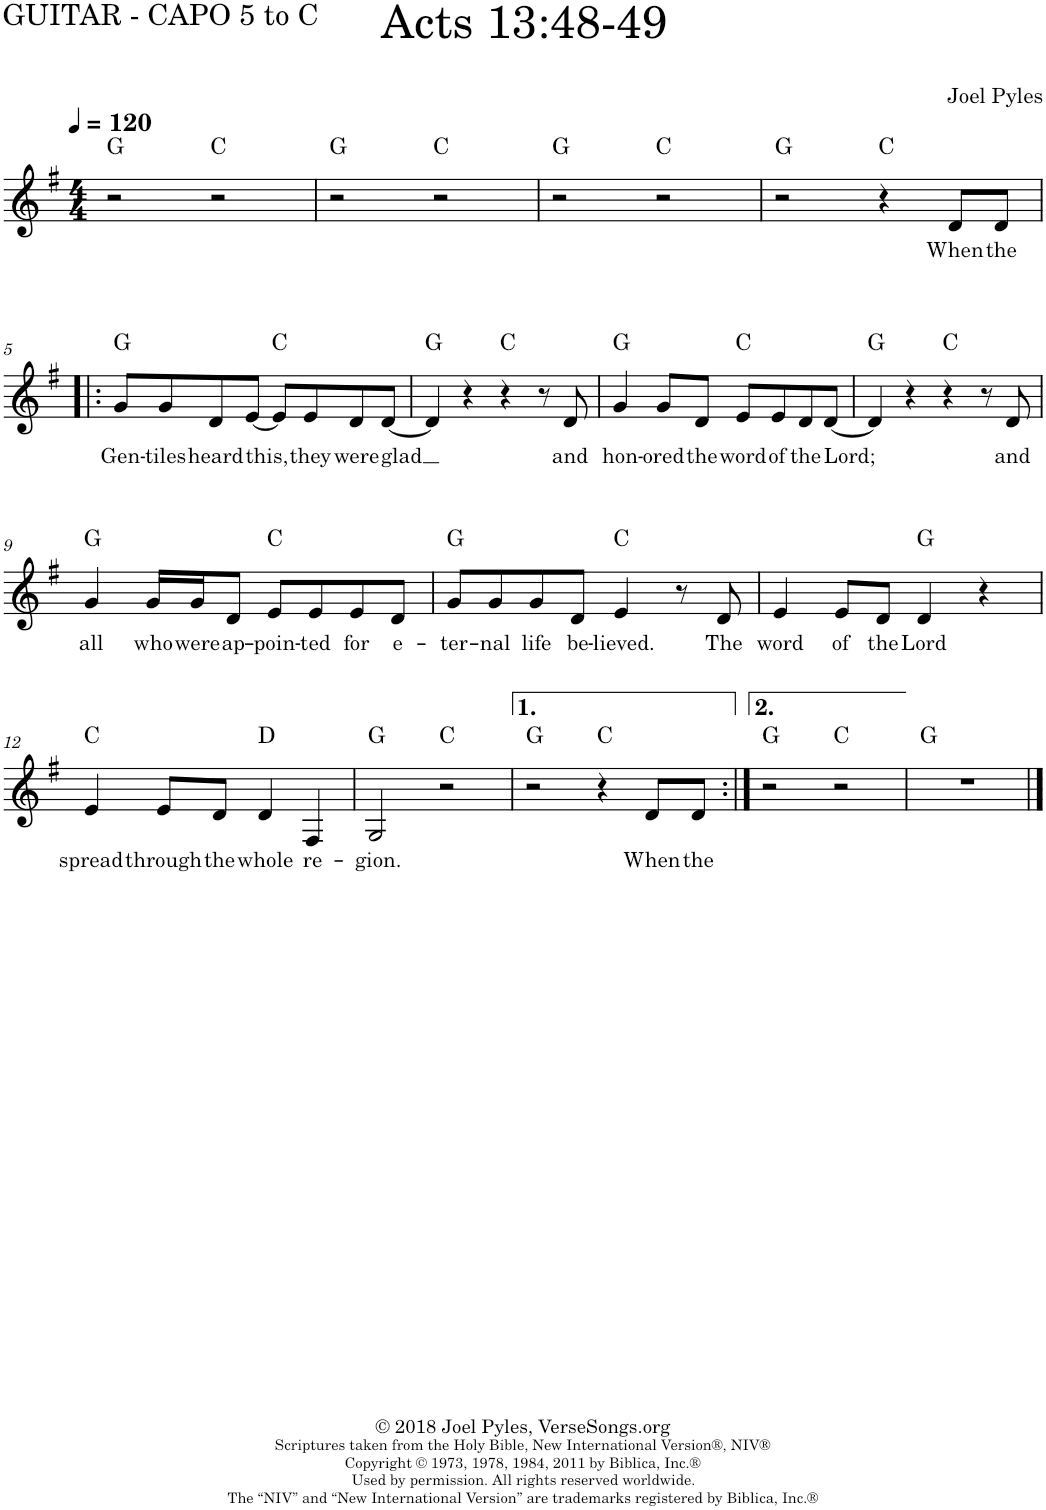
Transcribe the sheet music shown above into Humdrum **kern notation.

**kern	**text	**harte
*part1	*part1	*part1
*staff1	*staff1	*
*I"Piano	*	*
*I'Pno.	*	*
*clefG2	*	*
*k[f#]	*	*
*M4/4	*	*
*MM120	*	*
=1	=1	=1
2r	.	G:maj
2r	.	C:maj
=2	=2	=2
2r	.	G:maj
2r	.	C:maj
=3	=3	=3
2r	.	G:maj
2r	.	C:maj
=4	=4	=4
2r	.	G:maj
4r	.	C:maj
!	!LO:LY:b	!
8d/L	When	.
!	!LO:LY:b	!
8d/J	the	.
!!LO:LB:g=z
=5!|:	=5!|:	=5!|:
!	!LO:LY:b	!
8g/L	Gen-	G:maj
!	!LO:LY:b	!
8g/	-tiles	.
!	!LO:LY:b	!
8d/	heard	.
!	!LO:LY:b	!
[8e/J	this,	.
8e/L]	.	C:maj
!	!LO:LY:b	!
8e/	they	.
!	!LO:LY:b	!
8d/	were	.
!	!LO:LY:b	!
[8d/J	glad	.
=6	=6	=6
4d/]	.	G:maj
4r	.	.
4r	.	C:maj
8r	.	.
!	!LO:LY:b	!
8d/	and	.
=7	=7	=7
!	!LO:LY:b	!
4g/	hon-	G:maj
!	!LO:LY:b	!
8g/L	-ored	.
!	!LO:LY:b	!
8d/J	the	.
!	!LO:LY:b	!
8e/L	word	C:maj
!	!LO:LY:b	!
8e/	of	.
!	!LO:LY:b	!
8d/	the	.
!	!LO:LY:b	!
[8d/J	Lord;	.
=8	=8	=8
4d/]	.	G:maj
4r	.	.
4r	.	C:maj
8r	.	.
!	!LO:LY:b	!
8d/	and	.
!!LO:LB:g=z
=9	=9	=9
!	!LO:LY:b	!
4g/	all	G:maj
!	!LO:LY:b	!
16g/LL	who	.
!	!LO:LY:b	!
16g/J	were	.
!	!LO:LY:b	!
8d/J	ap-	.
!	!LO:LY:b	!
8e/L	-poin-	C:maj
!	!LO:LY:b	!
8e/	-ted	.
!	!LO:LY:b	!
8e/	for	.
!	!LO:LY:b	!
8d/J	e-	.
=10	=10	=10
!	!LO:LY:b	!
8g/L	-ter-	G:maj
!	!LO:LY:b	!
8g/	-nal	.
!	!LO:LY:b	!
8g/	life	.
!	!LO:LY:b	!
8d/J	be-	.
!	!LO:LY:b	!
4e/	-lieved.	C:maj
8r	.	.
!	!LO:LY:b	!
8d/	The	.
=11	=11	=11
!	!LO:LY:b	!
4e/	word	.
!	!LO:LY:b	!
8e/L	of	.
!	!LO:LY:b	!
8d/J	the	.
!	!LO:LY:b	!
4d/	Lord	G:maj
4r	.	.
!!LO:LB:g=z
=12	=12	=12
!	!LO:LY:b	!
4e/	spread	C:maj
!	!LO:LY:b	!
8e/L	through	.
!	!LO:LY:b	!
8d/J	the	.
!	!LO:LY:b	!
4d/	whole	D:maj
!	!LO:LY:b	!
4F#/	re-	.
=13	=13	=13
!	!LO:LY:b	!
2G/	-gion.	G:maj
2r	.	C:maj
=14	=14	=14
2r	.	G:maj
4r	.	C:maj
!	!LO:LY:b	!
8d/L	When	.
!	!LO:LY:b	!
8d/J	the	.
=15:|!	=15:|!	=15:|!
2r	.	G:maj
2r	.	C:maj
=16	=16	=16
1r	.	G:maj
==	==	==
*-	*-	*-
